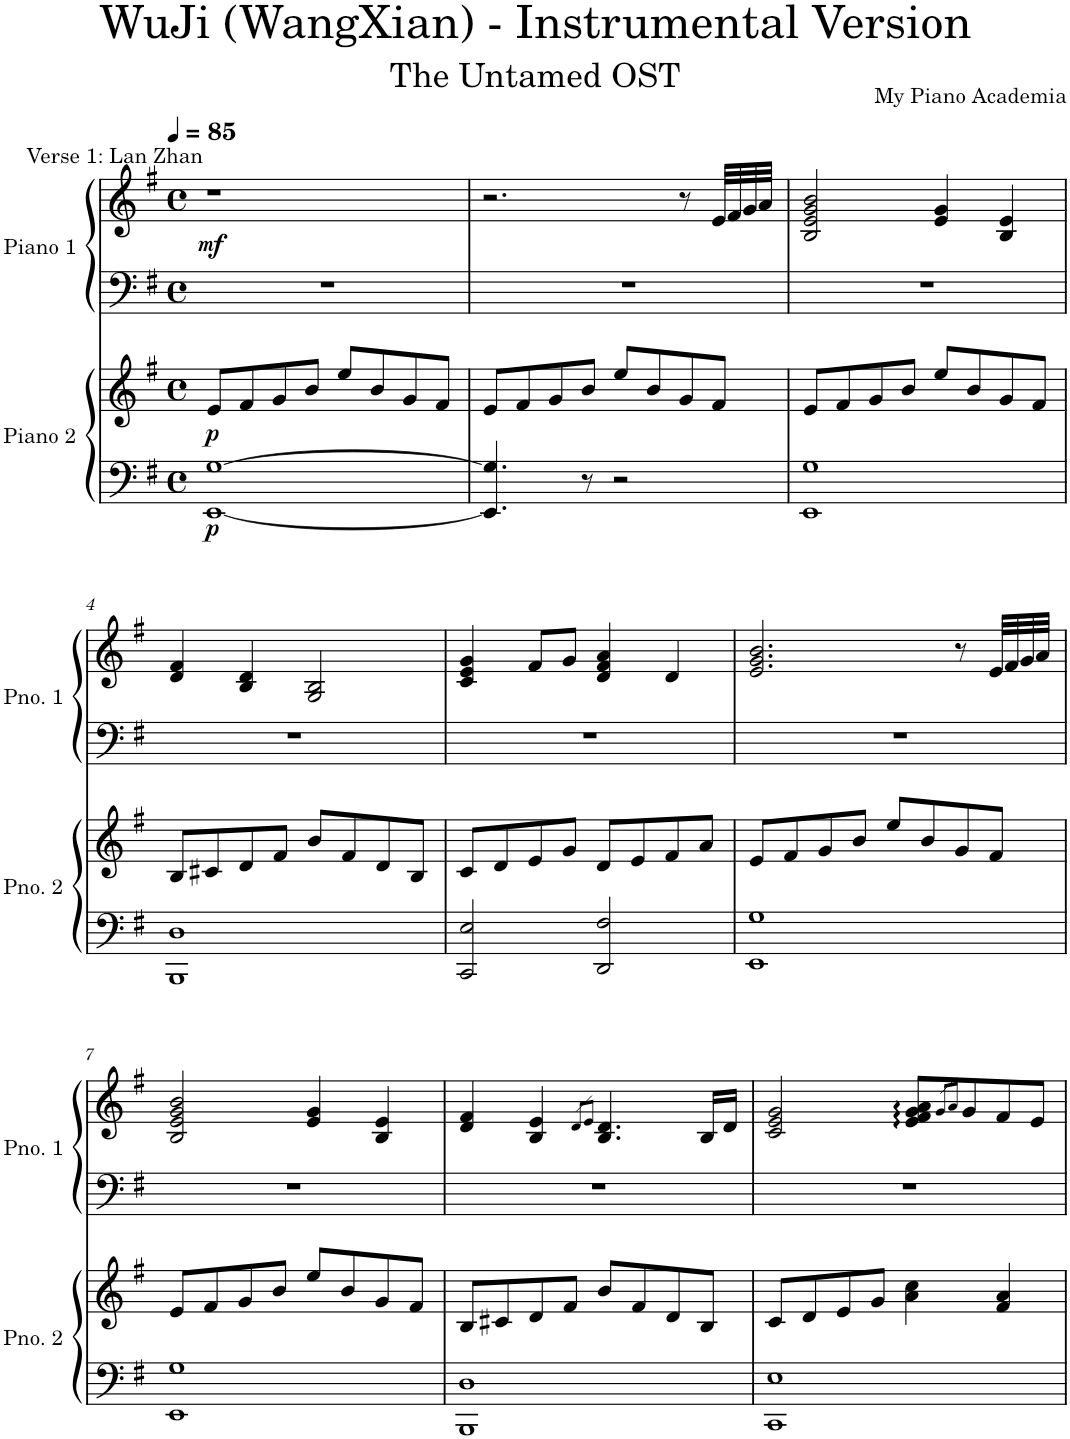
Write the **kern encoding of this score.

**kern	**kern	**dynam	**kern	**kern	**dynam
*part2	*part2	*part2	*part1	*part1	*part1
*staff4	*staff3	*staff3/4	*staff2	*staff1	*staff1/2
*I"Piano 2	*	*	*I"Piano 1	*	*
*I'Pno. 2	*	*	*I'Pno. 1	*	*
*clefF4	*clefG2	*	*clefF4	*clefG2	*
*k[f#]	*k[f#]	*	*k[f#]	*k[f#]	*
*M4/4	*M4/4	*	*M4/4	*M4/4	*
*met(c)	*met(c)	*	*met(c)	*met(c)	*
*MM85	*MM85	*	*MM85	*MM85	*
=1	=1	=1	=1	=1	=1
!	!	!	!	!LO:TX:a:t=Verse 1&colon; Lan Zhan	!
!	!	!LO:DY:b=2	!	!	!
!	!	!LO:DY:n=1:b	!	!	!LO:DY:b
[1EE [1G	8e/L	p p	1r	1r	mf
.	8f#/	.	.	.	.
.	8g/	.	.	.	.
.	8b/J	.	.	.	.
.	8ee/L	.	.	.	.
.	8b/	.	.	.	.
.	8g/	.	.	.	.
.	8f#/J	.	.	.	.
=2	=2	=2	=2	=2	=2
4.EE/] 4.G/]	8e/L	.	1r	2.r	.
.	8f#/	.	.	.	.
.	8g/	.	.	.	.
8r	8b/J	.	.	.	.
2r	8ee/L	.	.	.	.
.	8b/	.	.	.	.
.	8g/	.	.	8r	.
.	8f#/J	.	.	32e/LLL	.
.	.	.	.	32f#/	.
.	.	.	.	32g/	.
.	.	.	.	32a/JJJ	.
=3	=3	=3	=3	=3	=3
1EE 1G	8e/L	.	1r	2B/ 2e/ 2g/ 2b/	.
.	8f#/	.	.	.	.
.	8g/	.	.	.	.
.	8b/J	.	.	.	.
.	8ee/L	.	.	4e/ 4g/	.
.	8b/	.	.	.	.
.	8g/	.	.	4B/ 4e/	.
.	8f#/J	.	.	.	.
!!LO:LB:g=z
=4	=4	=4	=4	=4	=4
1BBB 1D	8B/L	.	1r	4d/ 4f#/	.
.	8c#X/	.	.	.	.
.	8d/	.	.	4B/ 4d/	.
.	8f#/J	.	.	.	.
.	8b/L	.	.	2G/ 2B/	.
.	8f#/	.	.	.	.
.	8d/	.	.	.	.
.	8B/J	.	.	.	.
=5	=5	=5	=5	=5	=5
2CC/ 2E/	8c/L	.	1r	4c/ 4e/ 4g/	.
.	8d/	.	.	.	.
.	8e/	.	.	8f#/L	.
.	8g/J	.	.	8g/J	.
2DD/ 2F#/	8d/L	.	.	4d/ 4f#/ 4a/	.
.	8e/	.	.	.	.
.	8f#/	.	.	4d/	.
.	8a/J	.	.	.	.
=6	=6	=6	=6	=6	=6
1EE 1G	8e/L	.	1r	2.e/ 2.g/ 2.b/	.
.	8f#/	.	.	.	.
.	8g/	.	.	.	.
.	8b/J	.	.	.	.
.	8ee/L	.	.	.	.
.	8b/	.	.	.	.
.	8g/	.	.	8r	.
.	8f#/J	.	.	32e/LLL	.
.	.	.	.	32f#/	.
.	.	.	.	32g/	.
.	.	.	.	32a/JJJ	.
!!LO:LB:g=z
=7	=7	=7	=7	=7	=7
1EE 1G	8e/L	.	1r	2B/ 2e/ 2g/ 2b/	.
.	8f#/	.	.	.	.
.	8g/	.	.	.	.
.	8b/J	.	.	.	.
.	8ee/L	.	.	4e/ 4g/	.
.	8b/	.	.	.	.
.	8g/	.	.	4B/ 4e/	.
.	8f#/J	.	.	.	.
=8	=8	=8	=8	=8	=8
1BBB 1D	8B/L	.	1r	4d/ 4f#/	.
.	8c#X/	.	.	.	.
.	8d/	.	.	4B/ 4e/	.
.	8f#/J	.	.	.	.
.	.	.	.	8qd/L	.
.	.	.	.	8qe/J	.
.	8b/L	.	.	4.B/ 4.d/	.
.	8f#/	.	.	.	.
.	8d/	.	.	.	.
.	8B/J	.	.	16B/LL	.
.	.	.	.	16d/JJ	.
=9	=9	=9	=9	=9	=9
1CC 1E	8c/L	.	1r	2c/ 2e/ 2g/	.
.	8d/	.	.	.	.
.	8e/	.	.	.	.
.	8g/J	.	.	.	.
.	4a\ 4cc\	.	.	8e/ 8f#/ 8g/ 8a/L	.
.	.	.	.	8qg/L	.
.	.	.	.	8qa/J	.
.	.	.	.	8g/	.
.	4f#/ 4a/	.	.	8f#/	.
.	.	.	.	8e/J	.
=	=	=	=	=	=
*-	*-	*-	*-	*-	*-
